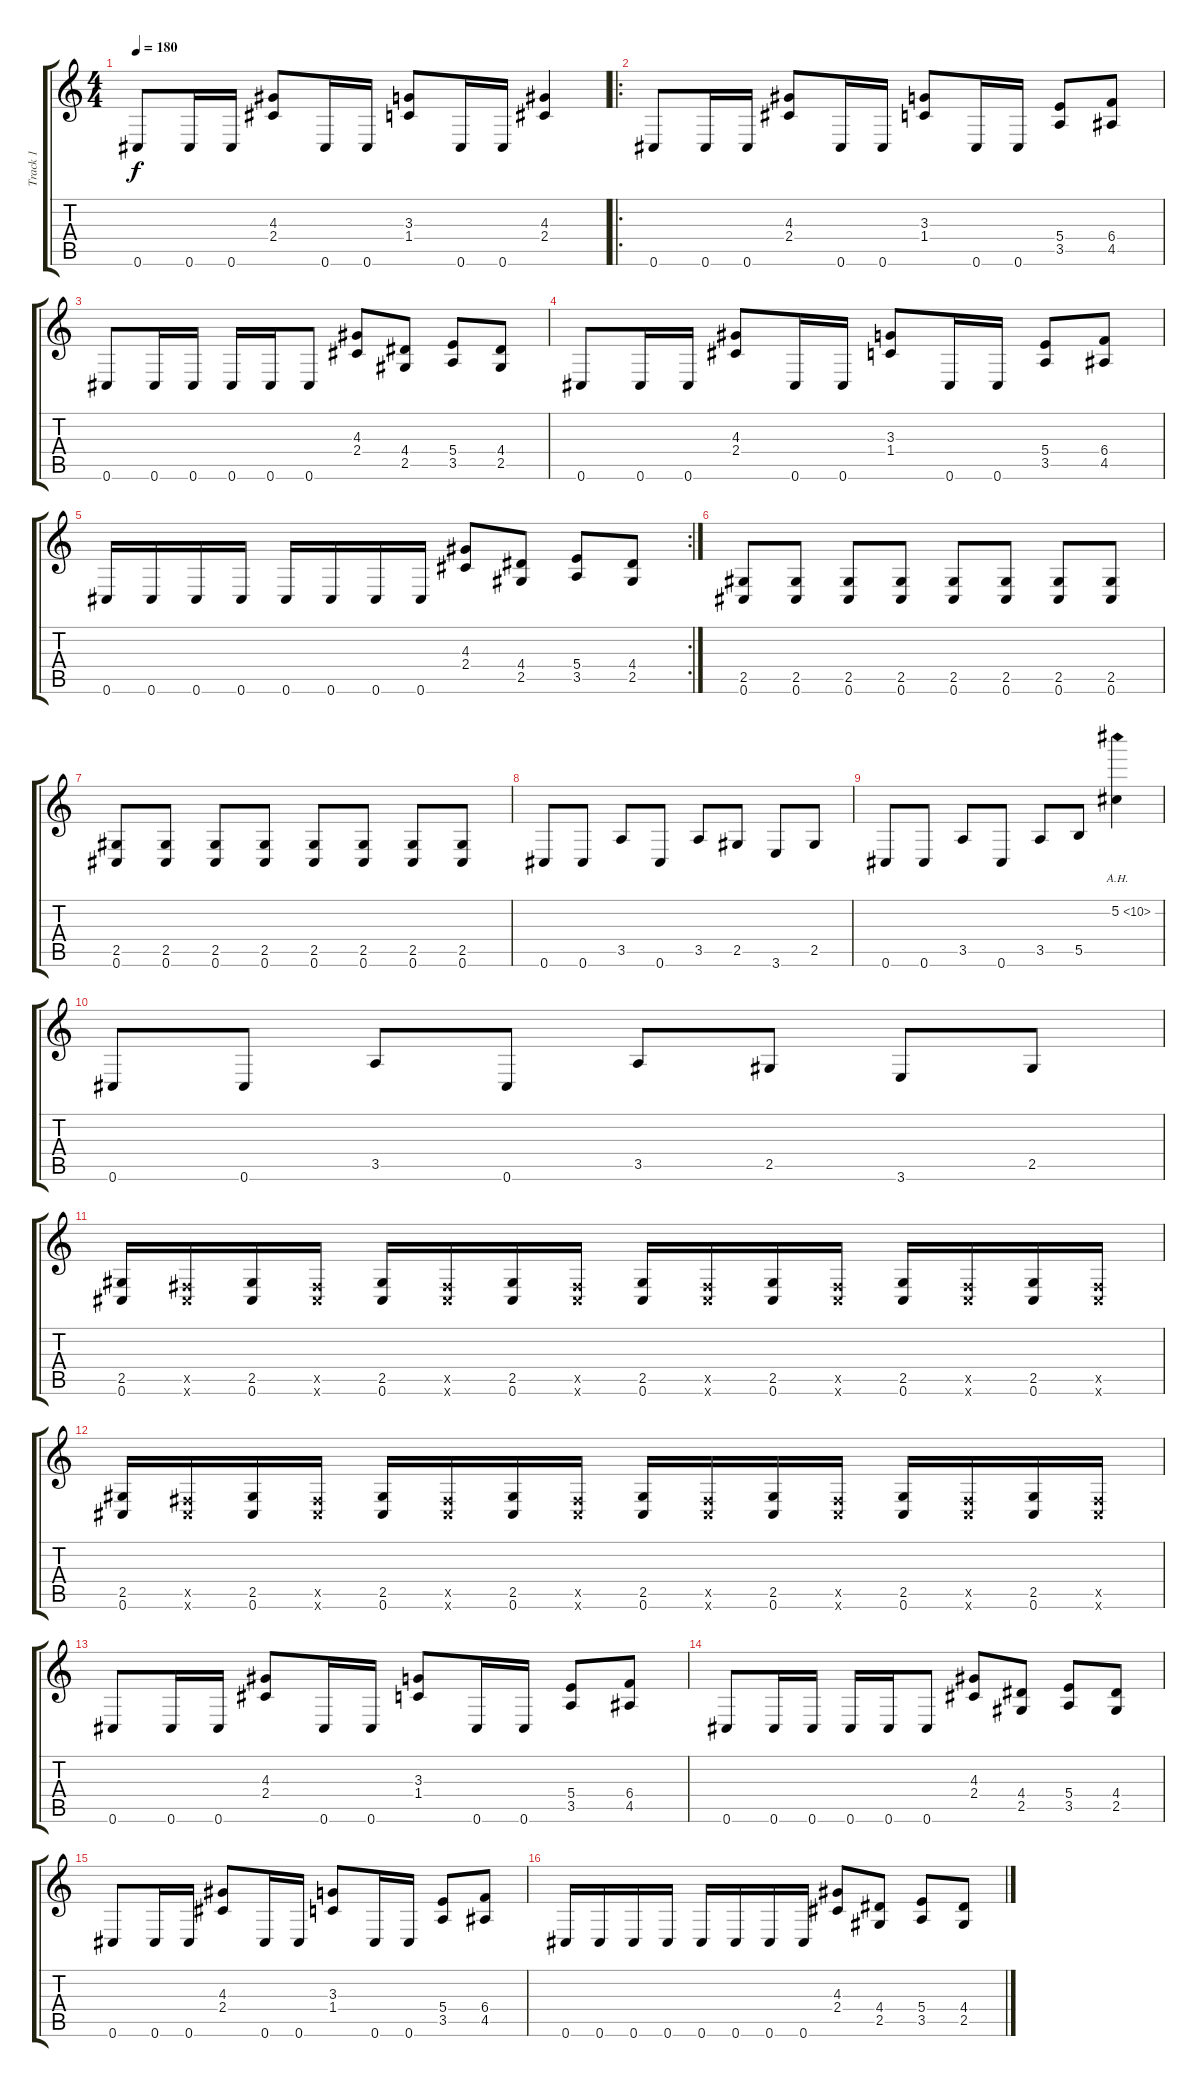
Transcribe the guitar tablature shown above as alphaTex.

\track ("Track 1" "Track 1") {instrument distortionguitar}
\staff {score tabs}
\tuning (Db4 Ab3 E3 B2 Gb2 Db2) {hide}
\ts (4 4)
\tempo 180
\clef g2
\ks c
0.6.8{dy f balance 0} 0.6.16 0.6.16 (4.3 2.4).8 0.6.16 0.6.16 (3.3 1.4).8 0.6.16 0.6.16 (4.3 2.4).4 |
\ro
0.6.8{balance 8} 0.6.16 0.6.16 (4.3 2.4).8 0.6.16 0.6.16 (3.3 1.4).8 0.6.16 0.6.16 (5.4 3.5).8 (6.4 4.5).8 |
0.6.8 0.6.16 0.6.16 0.6.16 0.6.16 0.6.8 (4.3 2.4).8 (4.4 2.5).8 (5.4 3.5).8 (4.4 2.5).8 |
0.6.8 0.6.16 0.6.16 (4.3 2.4).8 0.6.16 0.6.16 (3.3 1.4).8 0.6.16 0.6.16 (5.4 3.5).8 (6.4 4.5).8 |
\rc 2
0.6.16 0.6.16 0.6.16 0.6.16 0.6.16 0.6.16 0.6.16 0.6.16 (4.3 2.4).8 (4.4 2.5).8 (5.4 3.5).8 (4.4 2.5).8 |
(2.5 0.6).8 (2.5 0.6).8 (2.5 0.6).8 (2.5 0.6).8 (2.5 0.6).8 (2.5 0.6).8 (2.5 0.6).8 (2.5 0.6).8 |
(2.5 0.6).8 (2.5 0.6).8 (2.5 0.6).8 (2.5 0.6).8 (2.5 0.6).8 (2.5 0.6).8 (2.5 0.6).8 (2.5 0.6).8 |
0.6.8 0.6.8 3.5.8 0.6.8 3.5.8 2.5.8 3.6.8 2.5.8 |
0.6.8 0.6.8 3.5.8 0.6.8 3.5.8 5.5.8 5.2{ah 5}.4 |
0.6.8 0.6.8 3.5.8 0.6.8 3.5.8 2.5.8 3.6.8 2.5.8 |
(2.5 0.6).16 (0.5{x} 0.6{x}).16 (2.5 0.6).16 (0.5{x} 0.6{x}).16 (2.5 0.6).16 (0.5{x} 0.6{x}).16 (2.5 0.6).16 (0.5{x} 0.6{x}).16 (2.5 0.6).16 (0.5{x} 0.6{x}).16 (2.5 0.6).16 (0.5{x} 0.6{x}).16 (2.5 0.6).16 (0.5{x} 0.6{x}).16 (2.5 0.6).16 (0.5{x} 0.6{x}).16 |
(2.5 0.6).16 (0.5{x} 0.6{x}).16 (2.5 0.6).16 (0.5{x} 0.6{x}).16 (2.5 0.6).16 (0.5{x} 0.6{x}).16 (2.5 0.6).16 (0.5{x} 0.6{x}).16 (2.5 0.6).16 (0.5{x} 0.6{x}).16 (2.5 0.6).16 (0.5{x} 0.6{x}).16 (2.5 0.6).16 (0.5{x} 0.6{x}).16 (2.5 0.6).16 (0.5{x} 0.6{x}).16 |
0.6.8{balance 8} 0.6.16 0.6.16 (4.3 2.4).8 0.6.16 0.6.16 (3.3 1.4).8 0.6.16 0.6.16 (5.4 3.5).8 (6.4 4.5).8 |
0.6.8 0.6.16 0.6.16 0.6.16 0.6.16 0.6.8 (4.3 2.4).8 (4.4 2.5).8 (5.4 3.5).8 (4.4 2.5).8 |
0.6.8 0.6.16 0.6.16 (4.3 2.4).8 0.6.16 0.6.16 (3.3 1.4).8 0.6.16 0.6.16 (5.4 3.5).8 (6.4 4.5).8 |
0.6.16 0.6.16 0.6.16 0.6.16 0.6.16 0.6.16 0.6.16 0.6.16 (4.3 2.4).8 (4.4 2.5).8 (5.4 3.5).8 (4.4 2.5).8
